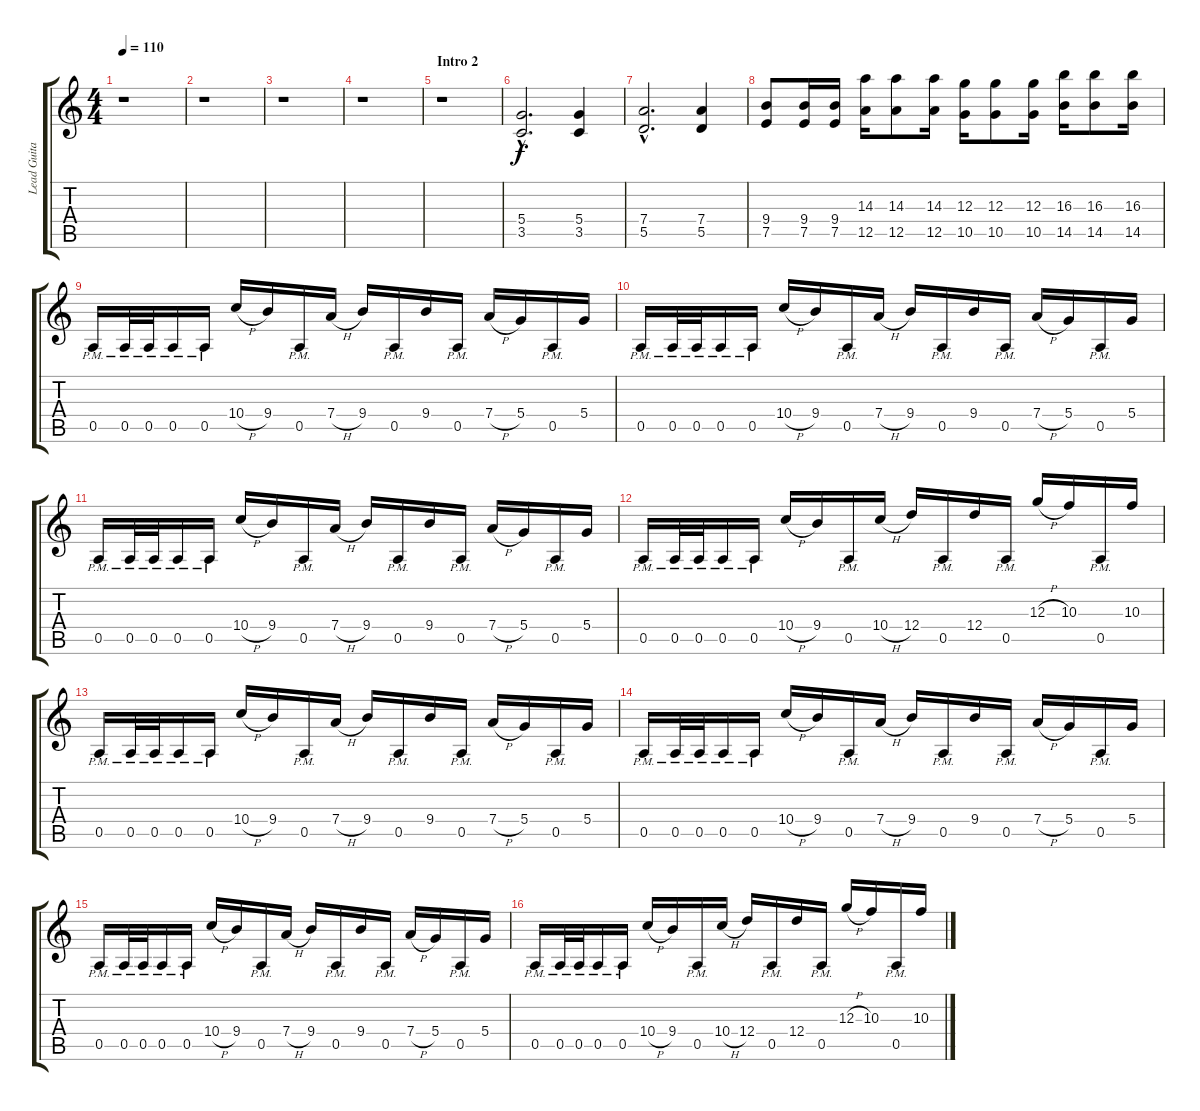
\track ("Lead Guitar " "Lead Guita") {instrument overdrivenguitar}
\staff {score tabs}
\tuning (E4 B3 G3 D3 A2 E2) {hide}
\ts (4 4)
\tempo 110
\clef g2
\ks c
r.1{dy f} |
r.1 |
r.1 |
r.1 |
\section ("" "Intro 2")
r.1 |
(5.4{hac} 3.5{hac}).2{d} (5.4 3.5).4 |
(7.4{hac} 5.5{hac}).2{d} (7.4 5.5).4 |
(9.4 7.5).8 (9.4 7.5).16 (9.4 7.5).16 (14.3 12.5).16 (14.3 12.5).8 (14.3 12.5).16 (12.3 10.5).16 (12.3 10.5).8 (12.3 10.5).16 (16.3 14.5).16 (16.3 14.5).8 (16.3 14.5).16 |
0.5{pm}.16 0.5{pm}.32 0.5{pm}.32 0.5{pm}.16 0.5{pm}.16 10.4{h}.16 9.4.16 0.5{pm}.16 7.4{h}.16 9.4.16 0.5{pm}.16 9.4.16 0.5{pm}.16 7.4{h}.16 5.4.16 0.5{pm}.16 5.4.16 |
0.5{pm}.16 0.5{pm}.32 0.5{pm}.32 0.5{pm}.16 0.5{pm}.16 10.4{h}.16 9.4.16 0.5{pm}.16 7.4{h}.16 9.4.16 0.5{pm}.16 9.4.16 0.5{pm}.16 7.4{h}.16 5.4.16 0.5{pm}.16 5.4.16 |
0.5{pm}.16 0.5{pm}.32 0.5{pm}.32 0.5{pm}.16 0.5{pm}.16 10.4{h}.16 9.4.16 0.5{pm}.16 7.4{h}.16 9.4.16 0.5{pm}.16 9.4.16 0.5{pm}.16 7.4{h}.16 5.4.16 0.5{pm}.16 5.4.16 |
0.5{pm}.16 0.5{pm}.32 0.5{pm}.32 0.5{pm}.16 0.5{pm}.16 10.4{h}.16 9.4.16 0.5{pm}.16 10.4{h}.16 12.4.16 0.5{pm}.16 12.4.16 0.5{pm}.16 12.3{h}.16 10.3.16 0.5{pm}.16 10.3.16 |
0.5{pm}.16 0.5{pm}.32 0.5{pm}.32 0.5{pm}.16 0.5{pm}.16 10.4{h}.16 9.4.16 0.5{pm}.16 7.4{h}.16 9.4.16 0.5{pm}.16 9.4.16 0.5{pm}.16 7.4{h}.16 5.4.16 0.5{pm}.16 5.4.16 |
0.5{pm}.16 0.5{pm}.32 0.5{pm}.32 0.5{pm}.16 0.5{pm}.16 10.4{h}.16 9.4.16 0.5{pm}.16 7.4{h}.16 9.4.16 0.5{pm}.16 9.4.16 0.5{pm}.16 7.4{h}.16 5.4.16 0.5{pm}.16 5.4.16 |
0.5{pm}.16 0.5{pm}.32 0.5{pm}.32 0.5{pm}.16 0.5{pm}.16 10.4{h}.16 9.4.16 0.5{pm}.16 7.4{h}.16 9.4.16 0.5{pm}.16 9.4.16 0.5{pm}.16 7.4{h}.16 5.4.16 0.5{pm}.16 5.4.16 |
0.5{pm}.16 0.5{pm}.32 0.5{pm}.32 0.5{pm}.16 0.5{pm}.16 10.4{h}.16 9.4.16 0.5{pm}.16 10.4{h}.16 12.4.16 0.5{pm}.16 12.4.16 0.5{pm}.16 12.3{h}.16 10.3.16 0.5{pm}.16 10.3.16
